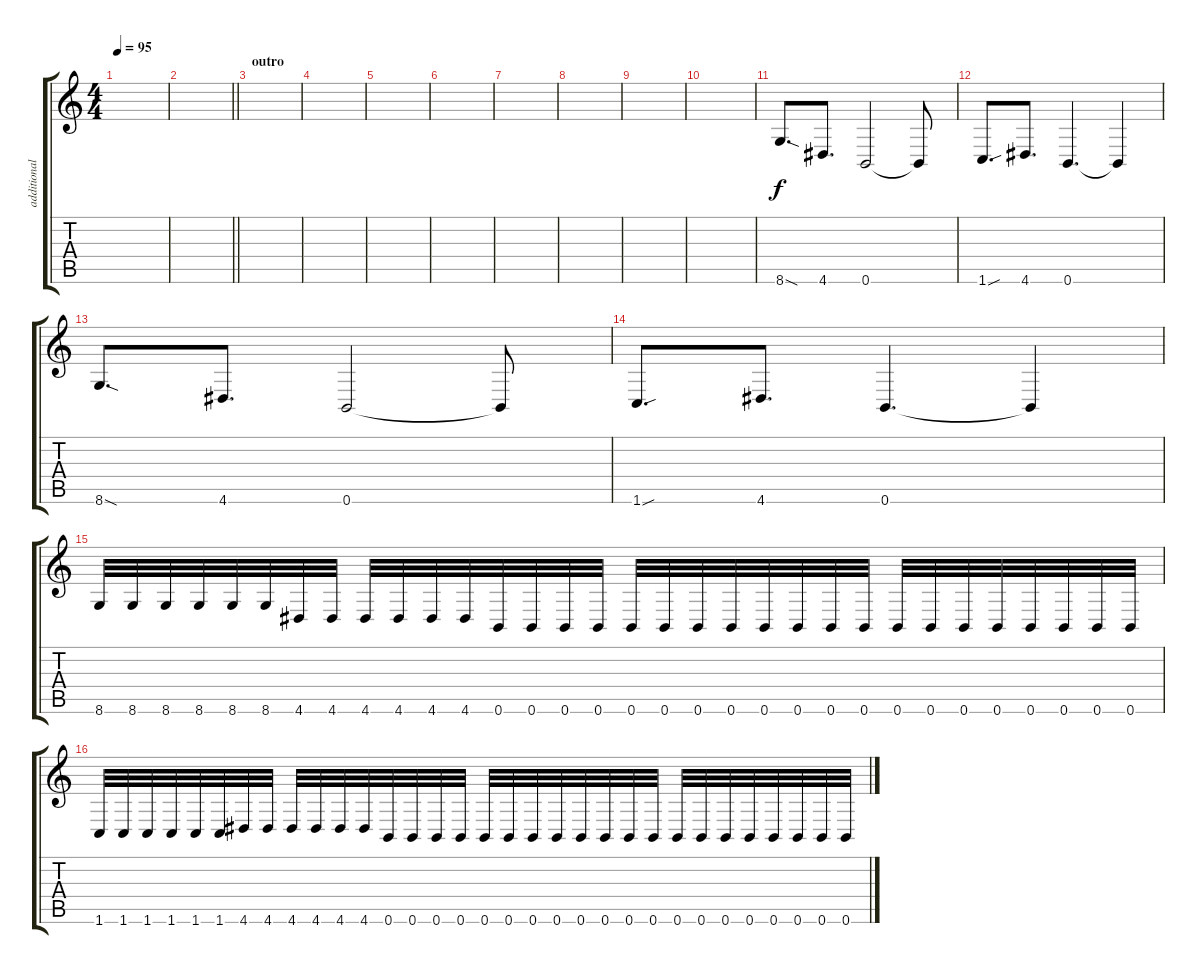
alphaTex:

\track ("additional guitar" "additional") {instrument distortionguitar}
\staff {score tabs}
\tuning (Db4 Ab3 E3 B2 Gb2 B1) {hide}
\ts (4 4)
\tempo 95
\clef g2
\ks c
|
\barLineRight lightlight
|
\section ("" "outro")
|
|
|
|
|
|
|
|
8.6{sod}.8{d} 4.6.8{d} 0.6.2 0.6{t}.8 |
1.6{sou}.8{d} 4.6.8{d} 0.6.4{d} 0.6{t}.4 |
8.6{sod}.8{d} 4.6.8{d} 0.6.2 0.6{t}.8 |
1.6{sou}.8{d} 4.6.8{d} 0.6.4{d} 0.6{t}.4 |
8.6.32 8.6.32 8.6.32 8.6.32 8.6.32 8.6.32 4.6.32 4.6.32 4.6.32 4.6.32 4.6.32 4.6.32 0.6.32 0.6.32 0.6.32 0.6.32 0.6.32 0.6.32 0.6.32 0.6.32 0.6.32 0.6.32 0.6.32 0.6.32 0.6.32 0.6.32 0.6.32 0.6.32 0.6.32 0.6.32 0.6.32 0.6.32 |
1.6.32 1.6.32 1.6.32 1.6.32 1.6.32 1.6.32 4.6.32 4.6.32 4.6.32 4.6.32 4.6.32 4.6.32 0.6.32 0.6.32 0.6.32 0.6.32 0.6.32 0.6.32 0.6.32 0.6.32 0.6.32 0.6.32 0.6.32 0.6.32 0.6.32 0.6.32 0.6.32 0.6.32 0.6.32 0.6.32 0.6.32 0.6.32
